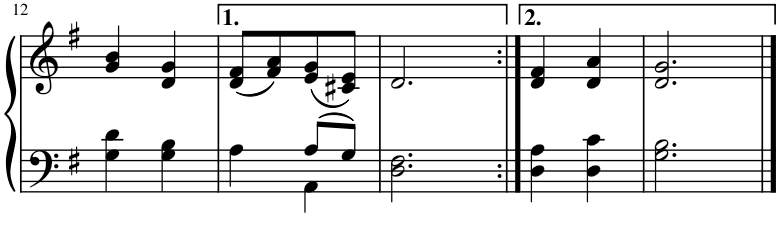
**kern	**kern
*part1	*part1
*staff2	*staff1
*I"Piano	*
*I'Pno.	*
!!LO:PB:g=z
*clefF4	*clefG2
*k[f#]	*k[f#]
*M4/4	*M4/4
=12	=12
4G\ 4d\	4g/ 4b/
4G\ 4B\	4d/ 4g/
=13	=13
*^	*
4A\	4ryy	(8d/ 8f#/L
.	.	8f#/ 8a/)
8A/L	4AA\	(8e/ 8g/
8G/J	.	8c#X/ 8e/J)
*v	*v	*
=14	=14
2.D\ 2.F#\	2.d/
=15:|!	=15:|!
4D\ 4A\	4d/ 4f#/
4D\ 4c\	4d/ 4a/
=16	=16
2.G\ 2.B\	2.d/ 2.g/
==	==
*-	*-
